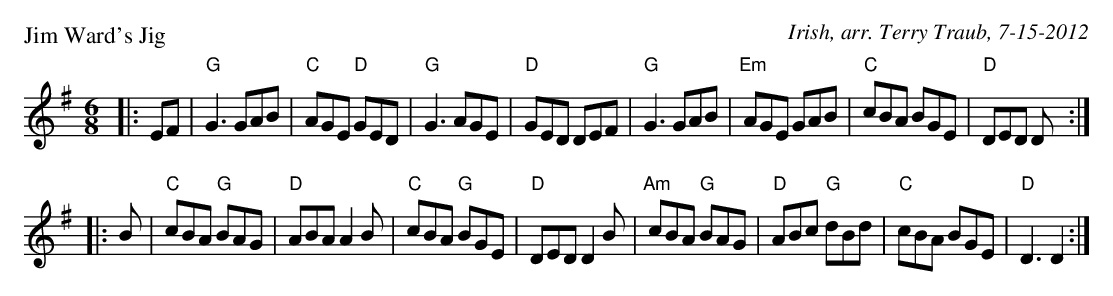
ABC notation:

X:1
P: Jim Ward's Jig
C: Irish, arr. Terry Traub, 7-15-2012
M: 6/8
K: G
|: EF| "G"G3 GAB|"C"AGE "D"GED|"G"G3 AGE|"D"GED DEF|"G"G3 GAB|"Em"AGE GAB|"C"cBA BGE|"D"DED D :|
|: B|"C"cBA "G"BAG|"D"ABA A2 B|"C"cBA "G"BGE|"D"DED D2 B|"Am"cBA "G"BAG|"D"ABc "G"dBd|"C"cBA BGE |"D"D3 D2 :|
